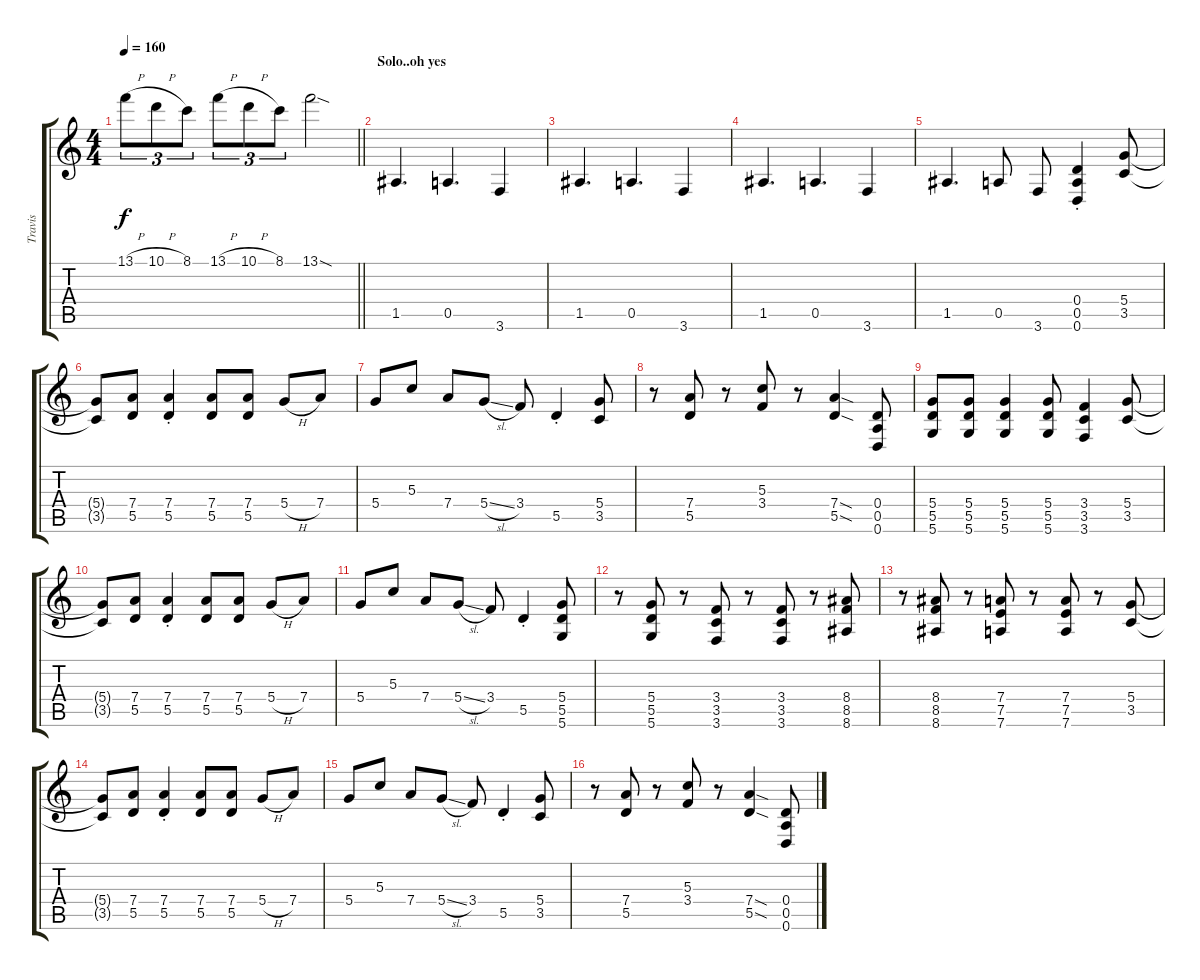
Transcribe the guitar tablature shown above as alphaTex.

\track ("Travis" "Travis") {instrument distortionguitar}
\staff {score tabs}
\tuning (E4 B3 G3 D3 A2 D2) {hide}
\ts (4 4)
\tempo 160
\clef g2
\barLineRight lightlight
\ks c
13.1{h}.8{tu (3 2) dy f} 10.1{h}.8{tu (3 2)} 8.1.8{tu (3 2)} 13.1{h}.8{tu (3 2)} 10.1{h}.8{tu (3 2)} 8.1.8{tu (3 2)} 13.1{sod}.2 |
\section ("" "Solo..oh yes")
1.5.4{d} 0.5.4{d} 3.6.4 |
1.5.4{d} 0.5.4{d} 3.6.4 |
1.5.4{d} 0.5.4{d} 3.6.4 |
1.5.4{d} 0.5.8 3.6.8 (0.4{st} 0.5{st} 0.6{st}).4 (5.4 3.5).8 |
(5.4{t} 3.5{t}).8 (7.4 5.5).8 (7.4{st} 5.5{st}).4 (7.4 5.5).8 (7.4 5.5).8 5.4{h}.8 7.4.8 |
5.4.8 5.3.8 7.4.8 5.4{sl}.8 3.4.8 5.5{st}.4 (5.4 3.5).8 |
r.8 (7.4 5.5).8 r.8 (5.3 3.4).8 r.8 (7.4{sod} 5.5{sod}).4 (0.4 0.5 0.6).8 |
(5.4 5.5 5.6).8 (5.4 5.5 5.6).8 (5.4 5.5 5.6).4 (5.4 5.5 5.6).8 (3.4 3.5 3.6).4 (5.4 3.5).8 |
(5.4{t} 3.5{t}).8 (7.4 5.5).8 (7.4{st} 5.5{st}).4 (7.4 5.5).8 (7.4 5.5).8 5.4{h}.8 7.4.8 |
5.4.8 5.3.8 7.4.8 5.4{sl}.8 3.4.8 5.5{st}.4 (5.4 5.5 5.6).8 |
r.8 (5.4 5.5 5.6).8 r.8 (3.4 3.5 3.6).8 r.8 (3.4 3.5 3.6).8 r.8 (8.4 8.5 8.6).8 |
r.8 (8.4 8.5 8.6).8 r.8 (7.4 7.5 7.6).8 r.8 (7.4 7.5 7.6).8 r.8 (5.4 3.5).8 |
(5.4{t} 3.5{t}).8 (7.4 5.5).8 (7.4{st} 5.5{st}).4 (7.4 5.5).8 (7.4 5.5).8 5.4{h}.8 7.4.8 |
5.4.8 5.3.8 7.4.8 5.4{sl}.8 3.4.8 5.5{st}.4 (5.4 3.5).8 |
r.8 (7.4 5.5).8 r.8 (5.3 3.4).8 r.8 (7.4{sod} 5.5{sod}).4 (0.4 0.5 0.6).8
